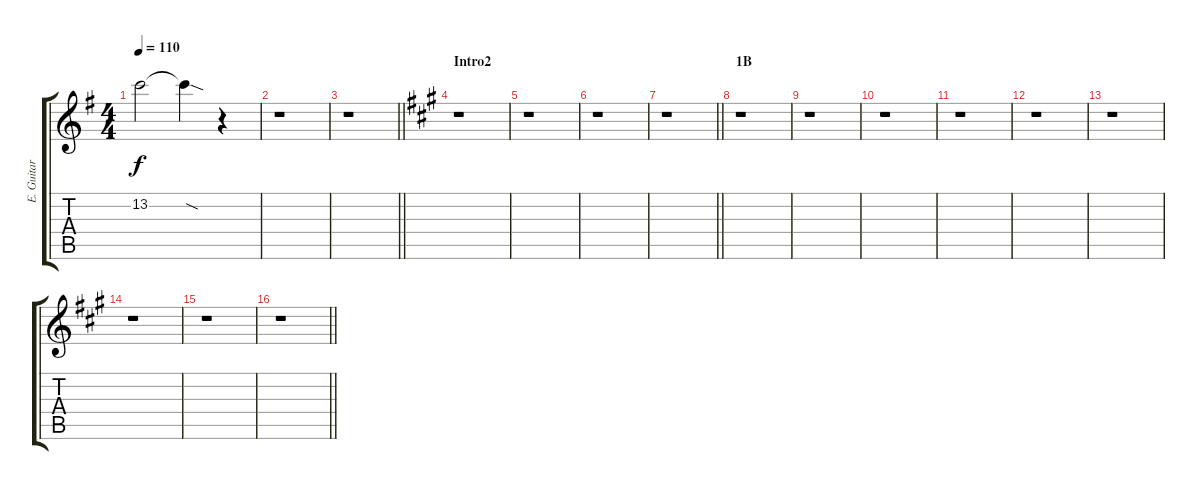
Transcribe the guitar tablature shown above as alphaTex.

\track ("E. Guitar III" "E. Guitar ") {instrument overdrivenguitar}
\staff {score tabs}
\tuning (E4 B3 G3 D3 A2 E2) {hide}
\ts (4 4)
\tempo 110
\clef g2
\ks g
13.2{t}.2{dy f} 13.2{sod t}.4 r.4 |
r.1 |
\barLineRight lightlight
r.1 |
\section ("" "Intro2")
\ks a
r.1 |
r.1 |
r.1 |
\barLineRight lightlight
r.1 |
\section ("" "1B")
r.1 |
r.1 |
r.1 |
r.1 |
r.1 |
r.1 |
r.1 |
r.1 |
\barLineRight lightlight
r.1
